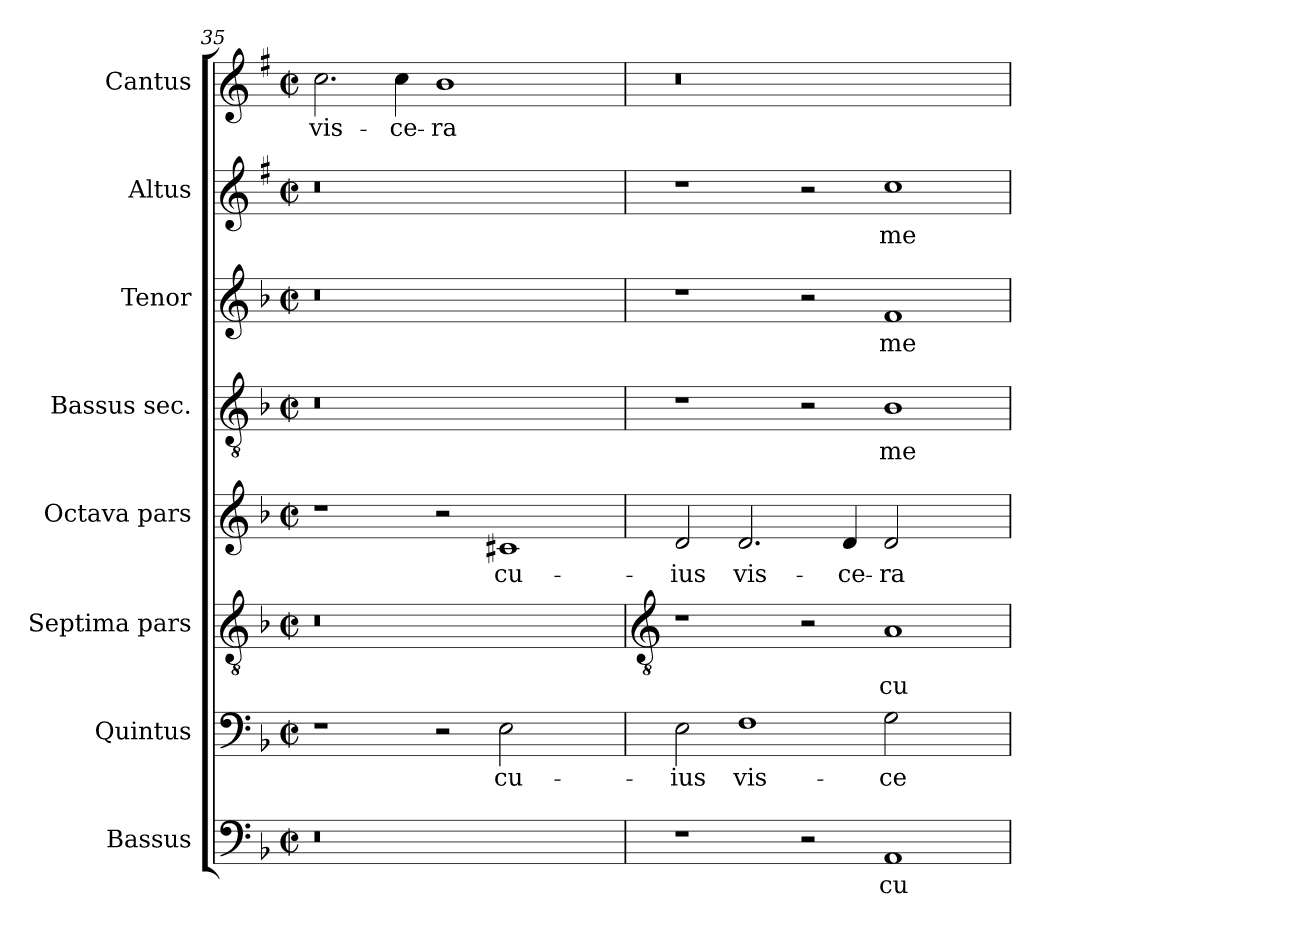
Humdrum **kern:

**kern	**text	**kern	**text	**kern	**text	**kern	**text	**kern	**text	**kern	**text	**kern	**text	**kern	**text
*part8	*part8	*part7	*part7	*part6	*part6	*part5	*part5	*part4	*part4	*part3	*part3	*part2	*part2	*part1	*part1
*staff8	*staff8	*staff7	*staff7	*staff6	*staff6	*staff5	*staff5	*staff4	*staff4	*staff3	*staff3	*staff2	*staff2	*staff1	*staff1
*I"Bassus	*	*I"Quintus	*	*I"Septima pars	*	*I"Octava pars	*	*I"Bassus sec.	*	*I"Tenor	*	*I"Altus	*	*I"Cantus	*
!!LO:LB:g=z
*clefF4	*	*clefF4	*	*clefGv2	*	*clefG2	*	*clefGv2	*	*clefG2	*	*clefG2	*	*clefG2	*
*	*	*	*	*	*	*	*	*	*	*	*	*ITrd1c2	*	*ITrd1c2	*
*k[b-]	*	*k[b-]	*	*k[b-]	*	*k[b-]	*	*k[b-]	*	*k[b-]	*	*k[b-]	*	*k[b-]	*
*F:	*	*F:	*	*F:	*	*F:	*	*F:	*	*F:	*	*F:	*	*F:	*
*M4/2	*	*M4/2	*	*M4/2	*	*M4/2	*	*M4/2	*	*M4/2	*	*M4/2	*	*M4/2	*
*met(c|)	*	*met(c|)	*	*met(c|)	*	*met(c|)	*	*met(c|)	*	*met(c|)	*	*met(c|)	*	*met(c|)	*
=35	=35	=35	=35	=35	=35	=35	=35	=35	=35	=35	=35	=35	=35	=35	=35
!	!	!	!	!	!	!	!	!	!	!	!	!	!	!	!LO:LY:b
0r	.	1r	.	0r	.	1r	.	0r	.	0r	.	0r	.	2.b-	vis-
!	!	!	!	!	!	!	!	!	!	!	!	!	!	!	!LO:LY:b
.	.	.	.	.	.	.	.	.	.	.	.	.	.	4b-	-ce-
!	!	!	!	!	!	!	!	!	!	!	!	!	!	!	!LO:LY:b
.	.	2r	.	.	.	2r	.	.	.	.	.	.	.	1a	-ra
!	!	!	!LO:LY:b	!	!	!	!LO:LY:b	!	!	!	!	!	!	!	!
.	.	2E	cu-	.	.	1c#X	cu-	.	.	.	.	.	.	.	.
2ryy	.	2ryy	.	2ryy	.	.	.	2ryy	.	2ryy	.	2ryy	.	2ryy	.
!!LO:LB:g=z
=35A	=35A	=35A	=35A	=35A	=35A	=35A	=35A	=35A	=35A	=35A	=35A	=35A	=35A	=35A	=35A
*	*	*	*	*clefGv2	*	*	*	*	*	*	*	*	*	*	*
!	!	!	!LO:LY:b	!	!	!	!LO:LY:b	!	!	!	!	!	!	!	!
1r	.	2E	-ius	1r	.	2d	-ius	1r	.	1r	.	1r	.	0r	.
!	!	!	!LO:LY:b	!	!	!	!LO:LY:b	!	!	!	!	!	!	!	!
.	.	1F	vis-	.	.	2.d	vis-	.	.	.	.	.	.	.	.
2r	.	.	.	2r	.	.	.	2r	.	2r	.	2r	.	.	.
!	!	!	!	!	!	!	!LO:LY:b	!	!	!	!	!	!	!	!
.	.	.	.	.	.	4d	-ce-	.	.	.	.	.	.	.	.
!	!LO:LY:b	!	!LO:LY:b	!	!LO:LY:b	!	!LO:LY:b	!	!LO:LY:b	!	!LO:LY:b	!	!LO:LY:b	!	!
1AA	cu-	2G	-ce-	1A	cu-	2d	-ra	1B-	me-	1f	me-	1b-	me-	.	.
.	.	2ryy	.	.	.	2ryy	.	.	.	.	.	.	.	2ryy	.
=	=	=	=	=	=	=	=	=	=	=	=	=	=	=	=
*-	*-	*-	*-	*-	*-	*-	*-	*-	*-	*-	*-	*-	*-	*-	*-
